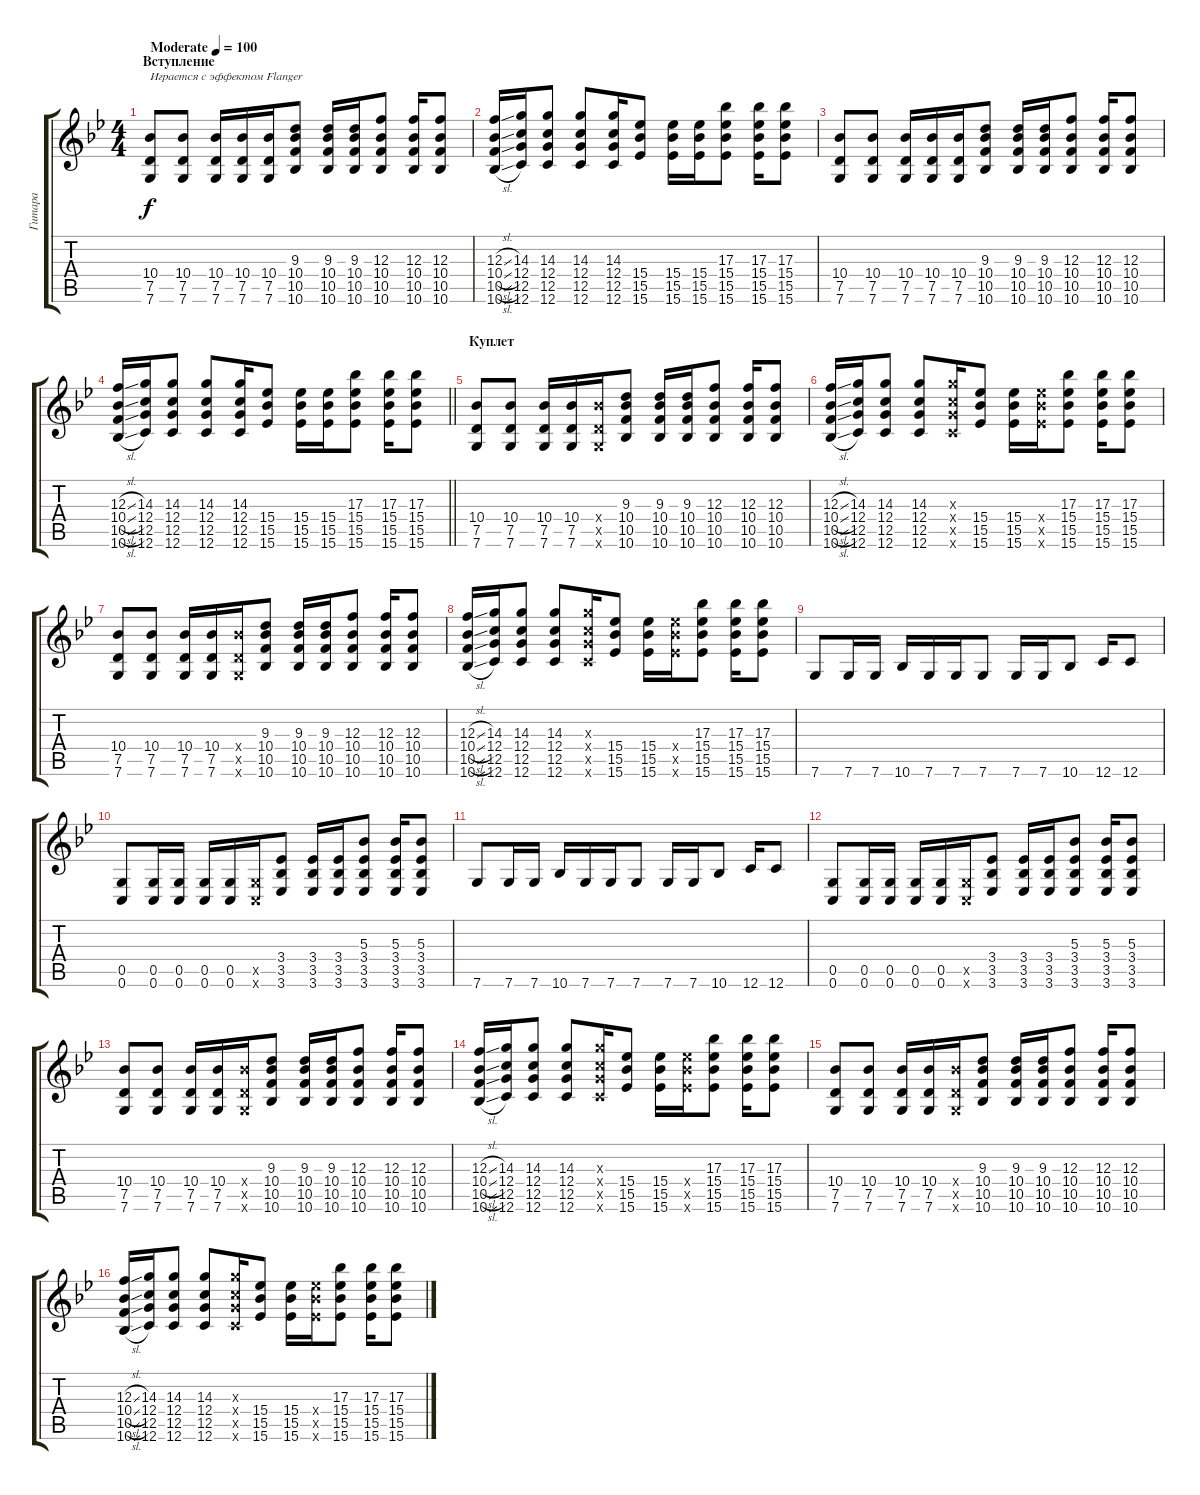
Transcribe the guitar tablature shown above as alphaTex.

\track ("Гитара" "Гитара") {instrument overdrivenguitar}
\staff {score tabs}
\tuning (D4 A3 F3 C3 G2 C2) {hide}
\ts (4 4)
\section ("" "Вступление")
\tempo (100 "Moderate")
\clef g2
\ks gminor
(10.4 7.5 7.6).8{txt "Играется с эффектом Flanger" dy f volume 9 instrument overdrivenguitar} (10.4 7.5 7.6).8 (10.4 7.5 7.6).16 (10.4 7.5 7.6).16 (10.4 7.5 7.6).16 (9.3 10.4 10.5 10.6).8 (9.3 10.4 10.5 10.6).16 (9.3 10.4 10.5 10.6).16 (12.3 10.4 10.5 10.6).8 (12.3 10.4 10.5 10.6).16 (12.3 10.4 10.5 10.6).8 |
(12.3{sl} 10.4{sl} 10.5{sl} 10.6{sl}).16 (14.3 12.4 12.5 12.6).16 (14.3 12.4 12.5 12.6).8 (14.3 12.4 12.5 12.6).8 (14.3 12.4 12.5 12.6).16 (15.4 15.5 15.6).8 (15.4 15.5 15.6).16 (15.4 15.5 15.6).16 (17.3 15.4 15.5 15.6).8 (17.3 15.4 15.5 15.6).16 (17.3 15.4 15.5 15.6).8 |
(10.4 7.5 7.6).8 (10.4 7.5 7.6).8 (10.4 7.5 7.6).16 (10.4 7.5 7.6).16 (10.4 7.5 7.6).16 (9.3 10.4 10.5 10.6).8 (9.3 10.4 10.5 10.6).16 (9.3 10.4 10.5 10.6).16 (12.3 10.4 10.5 10.6).8 (12.3 10.4 10.5 10.6).16 (12.3 10.4 10.5 10.6).8 |
\barLineRight lightlight
(12.3{sl} 10.4{sl} 10.5{sl} 10.6{sl}).16 (14.3 12.4 12.5 12.6).16 (14.3 12.4 12.5 12.6).8 (14.3 12.4 12.5 12.6).8 (14.3 12.4 12.5 12.6).16 (15.4 15.5 15.6).8 (15.4 15.5 15.6).16 (15.4 15.5 15.6).16 (17.3 15.4 15.5 15.6).8 (17.3 15.4 15.5 15.6).16 (17.3 15.4 15.5 15.6).8 |
\section ("" "Куплет")
(10.4 7.5 7.6).8{volume 13} (10.4 7.5 7.6).8 (10.4 7.5 7.6).16 (10.4 7.5 7.6).16 (10.4{x} 7.5{x} 7.6{x}).16 (9.3 10.4 10.5 10.6).8 (9.3 10.4 10.5 10.6).16 (9.3 10.4 10.5 10.6).16 (12.3 10.4 10.5 10.6).8 (12.3 10.4 10.5 10.6).16 (12.3 10.4 10.5 10.6).8 |
(12.3{sl} 10.4{sl} 10.5{sl} 10.6{sl}).16 (14.3 12.4 12.5 12.6).16 (14.3 12.4 12.5 12.6).8 (14.3 12.4 12.5 12.6).8 (14.3{x} 12.4{x} 12.5{x} 12.6{x}).16 (15.4 15.5 15.6).8 (15.4 15.5 15.6).16 (15.4{x} 15.5{x} 15.6{x}).16 (17.3 15.4 15.5 15.6).8 (17.3 15.4 15.5 15.6).16 (17.3 15.4 15.5 15.6).8 |
(10.4 7.5 7.6).8 (10.4 7.5 7.6).8 (10.4 7.5 7.6).16 (10.4 7.5 7.6).16 (10.4{x} 7.5{x} 7.6{x}).16 (9.3 10.4 10.5 10.6).8 (9.3 10.4 10.5 10.6).16 (9.3 10.4 10.5 10.6).16 (12.3 10.4 10.5 10.6).8 (12.3 10.4 10.5 10.6).16 (12.3 10.4 10.5 10.6).8 |
(12.3{sl} 10.4{sl} 10.5{sl} 10.6{sl}).16 (14.3 12.4 12.5 12.6).16 (14.3 12.4 12.5 12.6).8 (14.3 12.4 12.5 12.6).8 (14.3{x} 12.4{x} 12.5{x} 12.6{x}).16 (15.4 15.5 15.6).8 (15.4 15.5 15.6).16 (15.4{x} 15.5{x} 15.6{x}).16 (17.3 15.4 15.5 15.6).8 (17.3 15.4 15.5 15.6).16 (17.3 15.4 15.5 15.6).8 |
7.6.8 7.6.16 7.6.16 10.6.16 7.6.16 7.6.16 7.6.8 7.6.16 7.6.16 10.6.8 12.6.16 12.6.8 |
(0.5 0.6).8 (0.5 0.6).16 (0.5 0.6).16 (0.5 0.6).16 (0.5 0.6).16 (0.5{x} 0.6{x}).16 (3.4 3.5 3.6).8 (3.4 3.5 3.6).16 (3.4 3.5 3.6).16 (5.3 3.4 3.5 3.6).8 (5.3 3.4 3.5 3.6).16 (5.3 3.4 3.5 3.6).8 |
7.6.8 7.6.16 7.6.16 10.6.16 7.6.16 7.6.16 7.6.8 7.6.16 7.6.16 10.6.8 12.6.16 12.6.8 |
(0.5 0.6).8 (0.5 0.6).16 (0.5 0.6).16 (0.5 0.6).16 (0.5 0.6).16 (0.5{x} 0.6{x}).16 (3.4 3.5 3.6).8 (3.4 3.5 3.6).16 (3.4 3.5 3.6).16 (5.3 3.4 3.5 3.6).8 (5.3 3.4 3.5 3.6).16 (5.3 3.4 3.5 3.6).8 |
(10.4 7.5 7.6).8 (10.4 7.5 7.6).8 (10.4 7.5 7.6).16 (10.4 7.5 7.6).16 (10.4{x} 7.5{x} 7.6{x}).16 (9.3 10.4 10.5 10.6).8 (9.3 10.4 10.5 10.6).16 (9.3 10.4 10.5 10.6).16 (12.3 10.4 10.5 10.6).8 (12.3 10.4 10.5 10.6).16 (12.3 10.4 10.5 10.6).8 |
(12.3{sl} 10.4{sl} 10.5{sl} 10.6{sl}).16 (14.3 12.4 12.5 12.6).16 (14.3 12.4 12.5 12.6).8 (14.3 12.4 12.5 12.6).8 (14.3{x} 12.4{x} 12.5{x} 12.6{x}).16 (15.4 15.5 15.6).8 (15.4 15.5 15.6).16 (15.4{x} 15.5{x} 15.6{x}).16 (17.3 15.4 15.5 15.6).8 (17.3 15.4 15.5 15.6).16 (17.3 15.4 15.5 15.6).8 |
(10.4 7.5 7.6).8 (10.4 7.5 7.6).8 (10.4 7.5 7.6).16 (10.4 7.5 7.6).16 (10.4{x} 7.5{x} 7.6{x}).16 (9.3 10.4 10.5 10.6).8 (9.3 10.4 10.5 10.6).16 (9.3 10.4 10.5 10.6).16 (12.3 10.4 10.5 10.6).8 (12.3 10.4 10.5 10.6).16 (12.3 10.4 10.5 10.6).8 |
(12.3{sl} 10.4{sl} 10.5{sl} 10.6{sl}).16 (14.3 12.4 12.5 12.6).16 (14.3 12.4 12.5 12.6).8 (14.3 12.4 12.5 12.6).8 (14.3{x} 12.4{x} 12.5{x} 12.6{x}).16 (15.4 15.5 15.6).8 (15.4 15.5 15.6).16 (15.4{x} 15.5{x} 15.6{x}).16 (17.3 15.4 15.5 15.6).8 (17.3 15.4 15.5 15.6).16 (17.3 15.4 15.5 15.6).8
